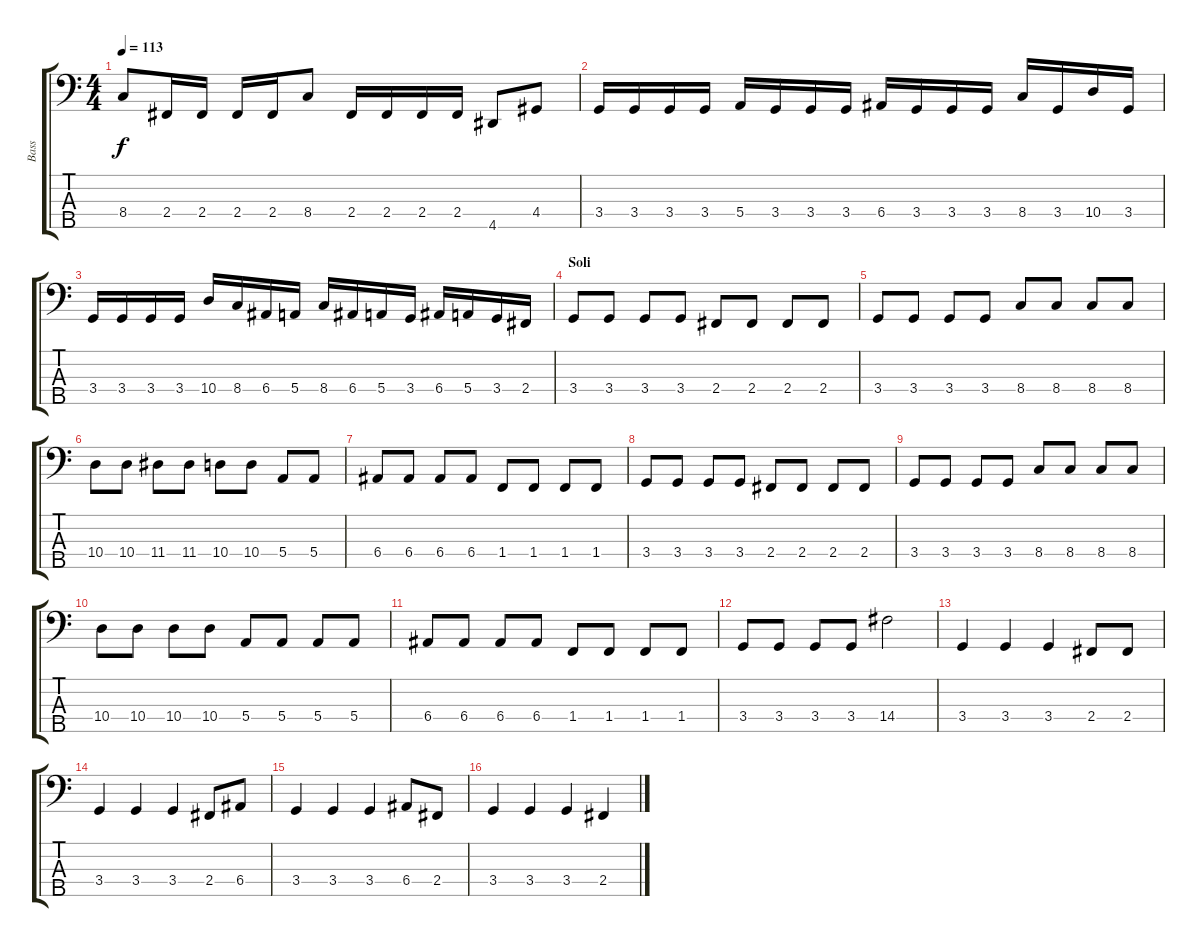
\track ("Bass" "Bass") {instrument electricbassfinger}
\staff {score tabs}
\tuning (G2 D2 A1 E1 B0) {hide}
\ts (4 4)
\tempo 113
\clef f4
\ks c
8.4.8{dy f} 2.4.16 2.4.16 2.4.16 2.4.16 8.4.8 2.4.16 2.4.16 2.4.16 2.4.16 4.5.8 4.4.8 |
3.4.16 3.4.16 3.4.16 3.4.16 5.4.16 3.4.16 3.4.16 3.4.16 6.4.16 3.4.16 3.4.16 3.4.16 8.4.16 3.4.16 10.4.16 3.4.16 |
3.4.16 3.4.16 3.4.16 3.4.16 10.4.16 8.4.16 6.4.16 5.4.16 8.4.16 6.4.16 5.4.16 3.4.16 6.4.16 5.4.16 3.4.16 2.4.16 |
\section ("" "Soli")
3.4.8{volume 11 balance 8 instrument electricbassfinger} 3.4.8 3.4.8 3.4.8 2.4.8 2.4.8 2.4.8 2.4.8 |
3.4.8 3.4.8 3.4.8 3.4.8 8.4.8 8.4.8 8.4.8 8.4.8 |
10.4.8 10.4.8 11.4.8 11.4.8 10.4.8 10.4.8 5.4.8 5.4.8 |
6.4.8 6.4.8 6.4.8 6.4.8 1.4.8 1.4.8 1.4.8 1.4.8 |
3.4.8 3.4.8 3.4.8 3.4.8 2.4.8 2.4.8 2.4.8 2.4.8 |
3.4.8 3.4.8 3.4.8 3.4.8 8.4.8 8.4.8 8.4.8 8.4.8 |
10.4.8 10.4.8 10.4.8 10.4.8 5.4.8 5.4.8 5.4.8 5.4.8 |
6.4.8 6.4.8 6.4.8 6.4.8 1.4.8 1.4.8 1.4.8 1.4.8 |
3.4.8 3.4.8 3.4.8 3.4.8 14.4.2 |
3.4.4 3.4.4 3.4.4 2.4.8 2.4.8 |
3.4.4 3.4.4 3.4.4 2.4.8 6.4.8 |
3.4.4 3.4.4 3.4.4 6.4.8 2.4.8 |
3.4.4 3.4.4 3.4.4 2.4.4
